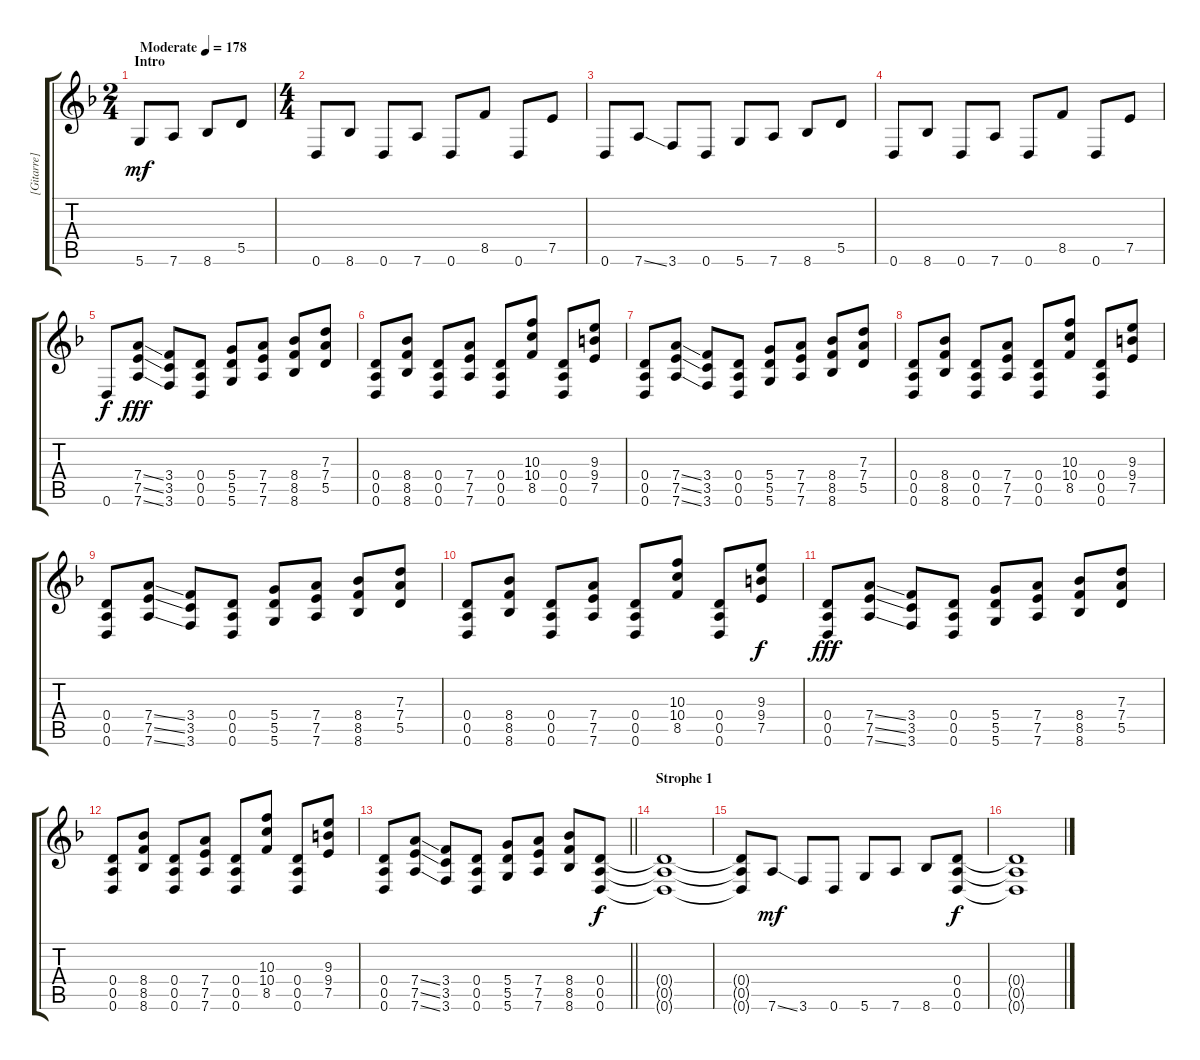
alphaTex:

\track ("[Gitarre]" "[Gitarre]") {instrument distortionguitar}
\staff {score tabs}
\tuning (E4 B3 G3 D3 A2 D2) {hide}
\ts (2 4)
\section ("" "Intro")
\tempo (178 "Moderate")
\clef g2
\ks dminor
5.6.8{dy mf instrument distortionguitar} 7.6.8 8.6.8 5.5.8 |
\ts (4 4)
0.6.8 8.6.8 0.6.8 7.6.8 0.6.8 8.5.8 0.6.8 7.5.8 |
0.6.8 7.6{ss}.8 3.6.8 0.6.8 5.6.8 7.6.8 8.6.8 5.5.8 |
0.6.8 8.6.8 0.6.8 7.6.8 0.6.8 8.5.8 0.6.8 7.5.8 |
0.6.8{dy f} (7.4{ss} 7.5{ss} 7.6{ss}).8{dy fff volume 16 instrument distortionguitar} (3.4 3.5 3.6).8 (0.4 0.5 0.6).8 (5.4 5.5 5.6).8 (7.4 7.5 7.6).8 (8.4 8.5 8.6).8 (7.3 7.4 5.5).8 |
(0.4 0.5 0.6).8 (8.4 8.5 8.6).8 (0.4 0.5 0.6).8 (7.4 7.5 7.6).8 (0.4 0.5 0.6).8 (10.3 10.4 8.5).8 (0.4 0.5 0.6).8 (9.3 9.4 7.5).8 |
(0.4 0.5 0.6).8 (7.4{ss} 7.5{ss} 7.6{ss}).8 (3.4 3.5 3.6).8 (0.4 0.5 0.6).8 (5.4 5.5 5.6).8 (7.4 7.5 7.6).8 (8.4 8.5 8.6).8 (7.3 7.4 5.5).8 |
(0.4 0.5 0.6).8 (8.4 8.5 8.6).8 (0.4 0.5 0.6).8 (7.4 7.5 7.6).8 (0.4 0.5 0.6).8 (10.3 10.4 8.5).8 (0.4 0.5 0.6).8 (9.3 9.4 7.5).8 |
(0.4 0.5 0.6).8 (7.4{ss} 7.5{ss} 7.6{ss}).8 (3.4 3.5 3.6).8 (0.4 0.5 0.6).8 (5.4 5.5 5.6).8 (7.4 7.5 7.6).8 (8.4 8.5 8.6).8 (7.3 7.4 5.5).8 |
(0.4 0.5 0.6).8 (8.4 8.5 8.6).8 (0.4 0.5 0.6).8 (7.4 7.5 7.6).8 (0.4 0.5 0.6).8 (10.3 10.4 8.5).8 (0.4 0.5 0.6).8 (9.3 9.4 7.5).8{dy f} |
(0.4 0.5 0.6).8{dy fff} (7.4{ss} 7.5{ss} 7.6{ss}).8 (3.4 3.5 3.6).8 (0.4 0.5 0.6).8 (5.4 5.5 5.6).8 (7.4 7.5 7.6).8 (8.4 8.5 8.6).8 (7.3 7.4 5.5).8 |
(0.4 0.5 0.6).8 (8.4 8.5 8.6).8 (0.4 0.5 0.6).8 (7.4 7.5 7.6).8 (0.4 0.5 0.6).8 (10.3 10.4 8.5).8 (0.4 0.5 0.6).8 (9.3 9.4 7.5).8 |
\barLineRight lightlight
(0.4 0.5 0.6).8 (7.4{ss} 7.5{ss} 7.6{ss}).8 (3.4 3.5 3.6).8 (0.4 0.5 0.6).8 (5.4 5.5 5.6).8 (7.4 7.5 7.6).8 (8.4 8.5 8.6).8 (0.4 0.5 0.6).8{dy f} |
\section ("" "Strophe 1")
(0.4{t} 0.5{t} 0.6{t}).1 |
(0.4{t} 0.5{t} 0.6{t}).8 7.6{ss}.8{dy mf} 3.6.8 0.6.8 5.6.8 7.6.8 8.6.8 (0.4 0.5 0.6).8{dy f} |
(0.4{t} 0.5{t} 0.6{t}).1
